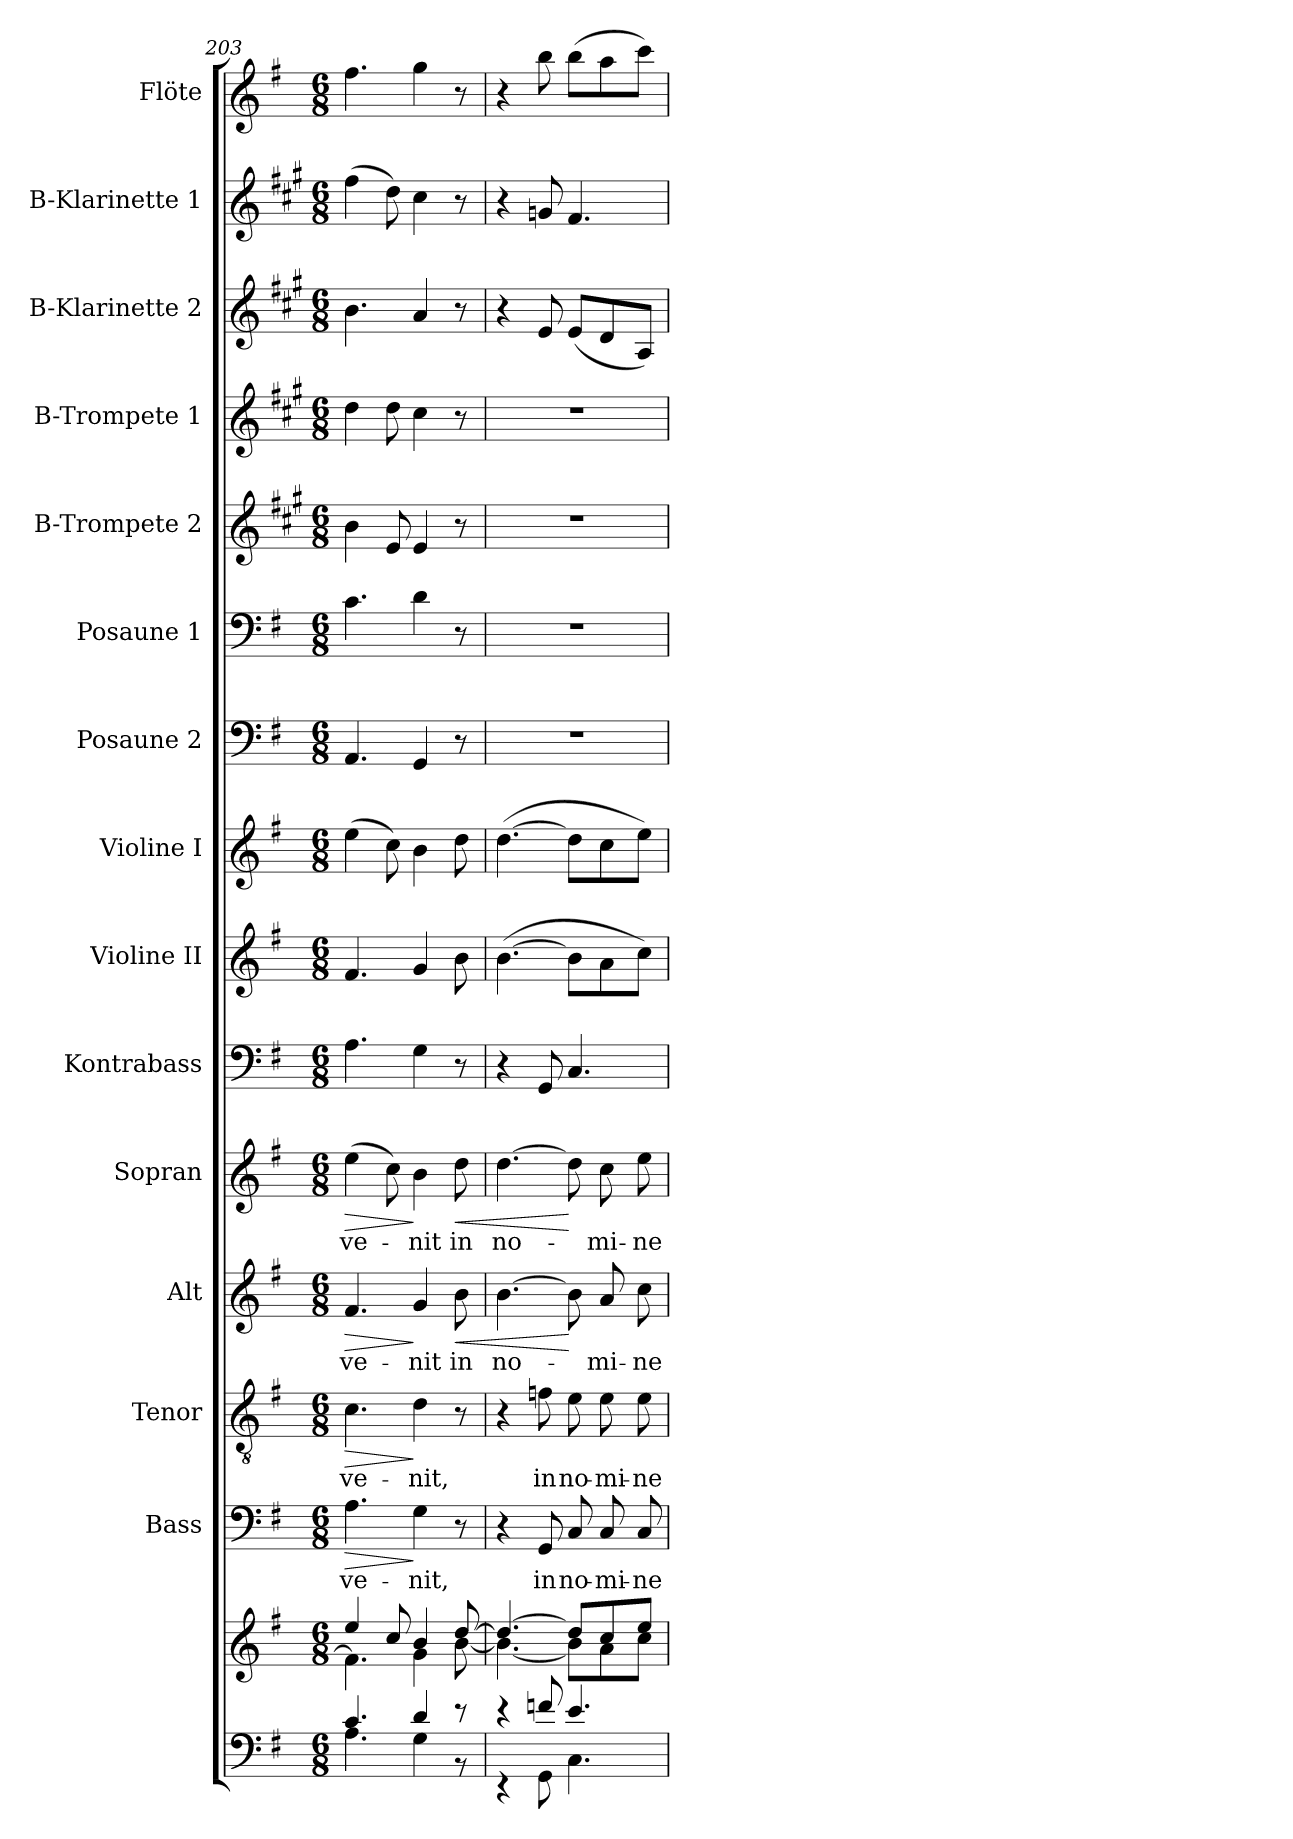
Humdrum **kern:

**kern	**kern	**kern	**text	**dynam	**kern	**text	**dynam	**kern	**text	**dynam	**kern	**text	**dynam	**kern	**kern	**kern	**kern	**kern	**kern	**kern	**kern	**kern	**kern
*part15	*part15	*part14	*part14	*part14	*part13	*part13	*part13	*part12	*part12	*part12	*part11	*part11	*part11	*part10	*part9	*part8	*part7	*part6	*part5	*part4	*part3	*part2	*part1
*staff16	*staff15	*staff14	*staff14	*staff14	*staff13	*staff13	*staff13	*staff12	*staff12	*staff12	*staff11	*staff11	*staff11	*staff10	*staff9	*staff8	*staff7	*staff6	*staff5	*staff4	*staff3	*staff2	*staff1
*	*	*I"Bass	*	*	*I"Tenor	*	*	*I"Alt	*	*	*I"Sopran	*	*	*I"Kontrabass	*I"Violine II	*I"Violine I	*I"Posaune 2	*I"Posaune 1	*I"B-Trompete 2	*I"B-Trompete 1	*I"B-Klarinette 2	*I"B-Klarinette 1	*I"Flöte
*	*	*I'B.	*	*	*I'T.	*	*	*I'A.	*	*	*I'S.	*	*	*I'Kb.	*I'Vl. II	*I'Vl. I	*I'Pos. 2	*I'Pos. 1	*I'B Trp. 2	*I'B Trp. 1	*I'B Kl. 2	*I'B Kl. 1	*I'Fl.
*clefF4	*clefG2	*clefF4	*	*	*clefGv2	*	*	*clefG2	*	*	*clefG2	*	*	*clefF4	*clefG2	*clefG2	*clefF4	*clefF4	*clefG2	*clefG2	*clefG2	*clefG2	*clefG2
*	*	*	*	*	*	*	*	*	*	*	*	*	*	*ITrd7c12	*	*	*	*	*ITrd1c2	*ITrd1c2	*ITrd1c2	*ITrd1c2	*
*k[f#]	*k[f#]	*k[f#]	*	*	*k[f#]	*	*	*k[f#]	*	*	*k[f#]	*	*	*k[f#]	*k[f#]	*k[f#]	*k[f#]	*k[f#]	*k[f#]	*k[f#]	*k[f#]	*k[f#]	*k[f#]
*G:	*G:	*G:	*	*	*G:	*	*	*G:	*	*	*G:	*	*	*G:	*G:	*G:	*G:	*G:	*G:	*G:	*G:	*G:	*G:
*M6/8	*M6/8	*M6/8	*	*	*M6/8	*	*	*M6/8	*	*	*M6/8	*	*	*M6/8	*M6/8	*M6/8	*M6/8	*M6/8	*M6/8	*M6/8	*M6/8	*M6/8	*M6/8
=203	=203	=203	=203	=203	=203	=203	=203	=203	=203	=203	=203	=203	=203	=203	=203	=203	=203	=203	=203	=203	=203	=203	=203
*^	*^	*	*	*	*	*	*	*	*	*	*	*	*	*	*	*	*	*	*	*	*	*	*
!	!	!	!	!	!LO:LY:b	!LO:HP:b	!	!LO:LY:b	!LO:HP:b	!	!LO:LY:b	!LO:HP:b	!	!LO:LY:b	!LO:HP:b	!	!	!	!	!	!	!	!	!	!
4.c/	4.A\	4ee/	4.f#\]	4.A\	ve-	>	4.c\	ve-	>	4.f#/	ve-	>	(>4ee\	ve-	>	4.AA\	4.f#/	(>4ee\	4.AA/	4.c\	4a\	4cc\	4.a\	(>4ee\	4.ff#\
.	.	8cc/	.	.	.	.	.	.	.	.	.	.	8cc\)	.	.	.	.	8cc\)	.	.	8d/	8cc\	.	8cc\)	.
!	!	!	!	!	!LO:LY:b	!	!	!LO:LY:b	!	!	!LO:LY:b	!	!	!LO:LY:b	!	!	!	!	!	!	!	!	!	!	!
4d/	4G\	4b/	4g\	4G\	-nit,	]	4d\	-nit,	]	4g/	-nit	]	4b\	-nit	]	4GG\	4g/	4b\	4GG/	4d\	4d/	4b\	4g/	4b\	4gg\
!	!	!	!	!	!	!	!	!	!	!	!LO:LY:b	!LO:HP:b	!	!LO:LY:b	!LO:HP:b	!	!	!	!	!	!	!	!	!	!
8r	8r	[>8dd/	[<8b\	8r	.	.	8r	.	.	8b\	in	<	8dd\	in	<	8r	8b\	8dd\	8r	8r	8r	8r	8r	8r	8r
=204	=204	=204	=204	=204	=204	=204	=204	=204	=204	=204	=204	=204	=204	=204	=204	=204	=204	=204	=204	=204	=204	=204	=204	=204	=204
!	!	!	!	!	!	!	!	!	!	!	!LO:LY:b	!	!	!LO:LY:b	!	!	!	!	!	!	!	!	!	!	!
4r	4r	4.dd/_	4.b\_	4r	.	.	4r	.	.	[4.b\	no-	.	[4.dd\	no-	.	4r	(>[4.b\	(>[4.dd\	2.r	2.r	2.r	2.r	4r	4r	4r
!	!	!	!	!	!LO:LY:b	!	!	!LO:LY:b	!	!	!	!	!	!	!	!	!	!	!	!	!	!	!	!	!
8fn/	8GG\	.	.	8GG/	in	.	8fn\	in	.	.	.	.	.	.	.	8GGG/	.	.	.	.	.	.	8d/	8fn/	8bb\
!	!	!	!	!	!LO:LY:b	!	!	!LO:LY:b	!	!	!	!	!	!	!	!	!	!	!	!	!	!	!	!	!
4.e/	4.C\	8dd/L]	8b\L]	8C/	no-	.	8e\	no-	.	8b\]	.	[	8dd\]	.	[	4.CC/	8b\L]	8dd\L]	.	.	.	.	(<8d/L	4.e/	(>8bb\L
!	!	!	!	!	!LO:LY:b	!	!	!LO:LY:b	!	!	!LO:LY:b	!	!	!LO:LY:b	!	!	!	!	!	!	!	!	!	!	!
.	.	8cc/	8a\	8C/	-mi-	.	8e\	-mi-	.	8a/	-mi-	.	8cc\	-mi-	.	.	8a\	8cc\	.	.	.	.	8c/	.	8aa\
!	!	!	!	!	!LO:LY:b	!	!	!LO:LY:b	!	!	!LO:LY:b	!	!	!LO:LY:b	!	!	!	!	!	!	!	!	!	!	!
.	.	8ee/J	8cc\J	8C/	-ne	.	8e\	-ne	.	8cc\	-ne	.	8ee\	-ne	.	.	8cc\J)	8ee\J)	.	.	.	.	8G/J)	.	8ccc\J)
*v	*v	*	*	*	*	*	*	*	*	*	*	*	*	*	*	*	*	*	*	*	*	*	*	*	*
*	*v	*v	*	*	*	*	*	*	*	*	*	*	*	*	*	*	*	*	*	*	*	*	*	*
=	=	=	=	=	=	=	=	=	=	=	=	=	=	=	=	=	=	=	=	=	=	=	=
*-	*-	*-	*-	*-	*-	*-	*-	*-	*-	*-	*-	*-	*-	*-	*-	*-	*-	*-	*-	*-	*-	*-	*-
